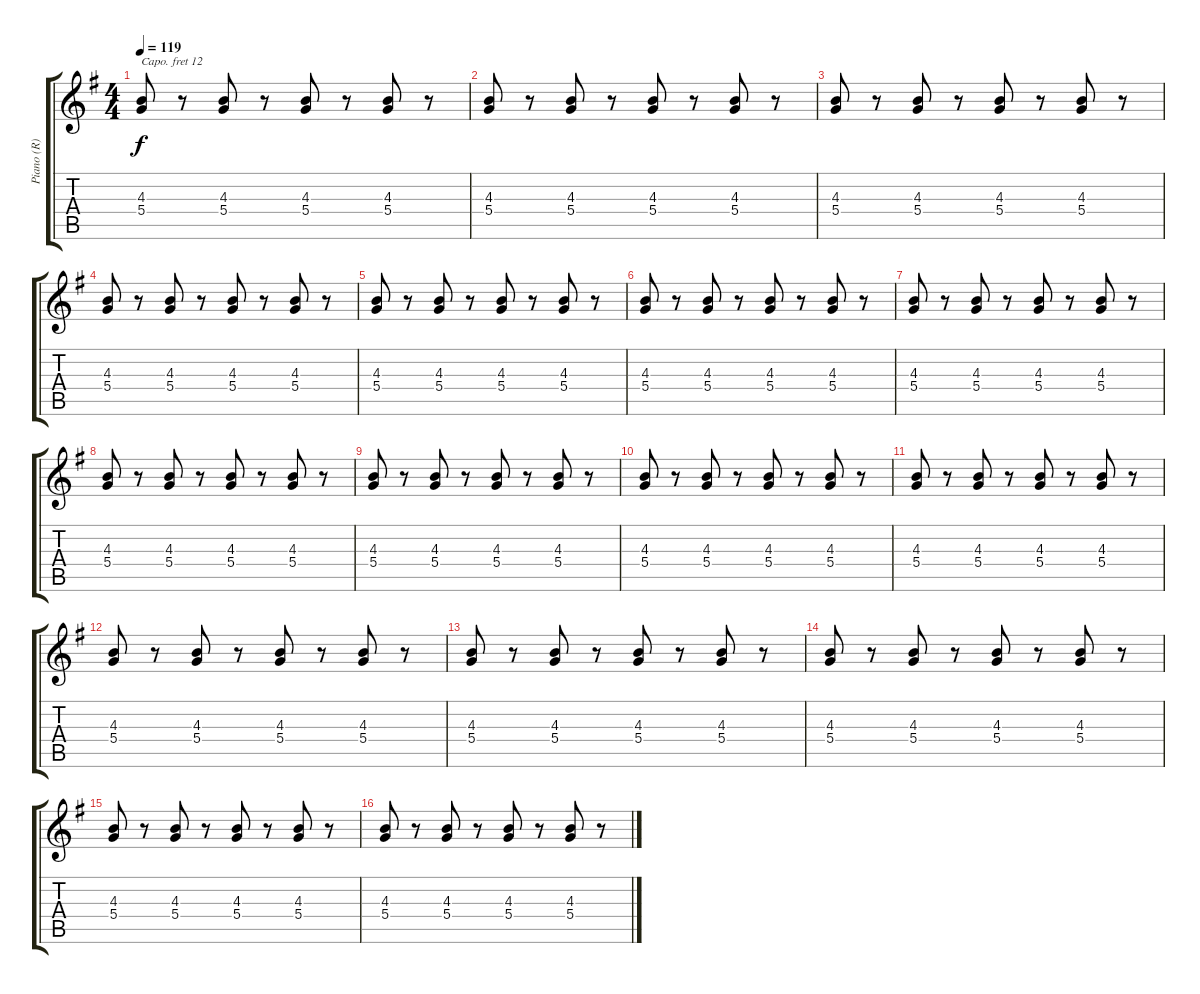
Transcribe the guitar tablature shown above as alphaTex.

\track ("Piano (R)" "Piano (R)") {instrument acousticgrandpiano}
\staff {score tabs}
\capo 12
\tuning (E4 B3 G3 D3 A2 E2) {hide}
\ts (4 4)
\tempo 119
\clef g2
\ks g
(4.3 5.4).8{dy f} r.8 (4.3 5.4).8 r.8 (4.3 5.4).8 r.8 (4.3 5.4).8 r.8 |
(4.3 5.4).8 r.8 (4.3 5.4).8 r.8 (4.3 5.4).8 r.8 (4.3 5.4).8 r.8 |
(4.3 5.4).8 r.8 (4.3 5.4).8 r.8 (4.3 5.4).8 r.8 (4.3 5.4).8 r.8 |
(4.3 5.4).8 r.8 (4.3 5.4).8 r.8 (4.3 5.4).8 r.8 (4.3 5.4).8 r.8 |
(4.3 5.4).8 r.8 (4.3 5.4).8 r.8 (4.3 5.4).8 r.8 (4.3 5.4).8 r.8 |
(4.3 5.4).8 r.8 (4.3 5.4).8 r.8 (4.3 5.4).8 r.8 (4.3 5.4).8 r.8 |
(4.3 5.4).8 r.8 (4.3 5.4).8 r.8 (4.3 5.4).8 r.8 (4.3 5.4).8 r.8 |
(4.3 5.4).8 r.8 (4.3 5.4).8 r.8 (4.3 5.4).8 r.8 (4.3 5.4).8 r.8 |
(4.3 5.4).8 r.8 (4.3 5.4).8 r.8 (4.3 5.4).8 r.8 (4.3 5.4).8 r.8 |
(4.3 5.4).8 r.8 (4.3 5.4).8 r.8 (4.3 5.4).8 r.8 (4.3 5.4).8 r.8 |
(4.3 5.4).8 r.8 (4.3 5.4).8 r.8 (4.3 5.4).8 r.8 (4.3 5.4).8 r.8 |
(4.3 5.4).8 r.8 (4.3 5.4).8 r.8 (4.3 5.4).8 r.8 (4.3 5.4).8 r.8 |
(4.3 5.4).8 r.8 (4.3 5.4).8 r.8 (4.3 5.4).8 r.8 (4.3 5.4).8 r.8 |
(4.3 5.4).8 r.8 (4.3 5.4).8 r.8 (4.3 5.4).8 r.8 (4.3 5.4).8 r.8 |
(4.3 5.4).8 r.8 (4.3 5.4).8 r.8 (4.3 5.4).8 r.8 (4.3 5.4).8 r.8 |
(4.3 5.4).8 r.8 (4.3 5.4).8 r.8 (4.3 5.4).8 r.8 (4.3 5.4).8 r.8
